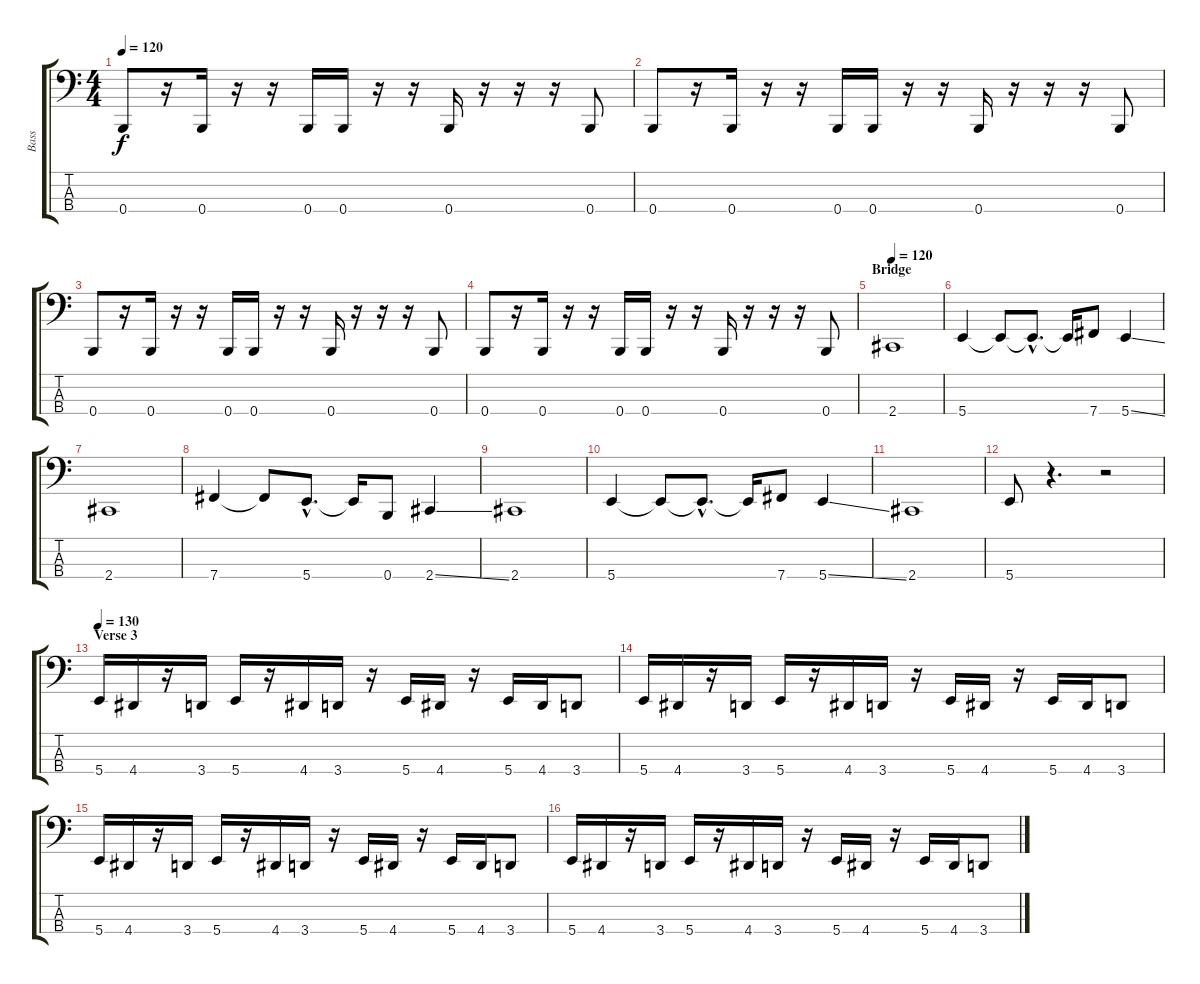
\track ("Bass" "Bass") {instrument slapbass1}
\staff {score tabs}
\tuning (D2 A1 E1 B0) {hide}
\ts (4 4)
\tempo 120
\clef f4
\ks c
0.4.8{dy f} r.16 0.4.16 r.16 r.16 0.4.16 0.4.16 r.16 r.16 0.4.16 r.16 r.16 r.16 0.4.8 |
0.4.8 r.16 0.4.16 r.16 r.16 0.4.16 0.4.16 r.16 r.16 0.4.16 r.16 r.16 r.16 0.4.8 |
0.4.8 r.16 0.4.16 r.16 r.16 0.4.16 0.4.16 r.16 r.16 0.4.16 r.16 r.16 r.16 0.4.8 |
0.4.8 r.16 0.4.16 r.16 r.16 0.4.16 0.4.16 r.16 r.16 0.4.16 r.16 r.16 r.16 0.4.8 |
\section ("" "Bridge ")
\tempo 120
2.4.1{instrument slapbass1} |
5.4.4 5.4{t}.8 5.4{hac t}.8{d} 5.4{t}.16 7.4.8 5.4{ss}.4 |
2.4.1 |
7.4.4 7.4{t}.8 5.4{hac}.8{d} 5.4{t}.16 0.4.8 2.4{ss}.4 |
2.4.1 |
5.4.4 5.4{t}.8 5.4{hac t}.8{d} 5.4{t}.16 7.4.8 5.4{ss}.4 |
2.4.1 |
5.4.8 r.4{d} r.2 |
\section ("" "Verse 3")
\tempo 130
5.4.16{instrument slapbass2} 4.4.16 r.16 3.4.16 5.4.16 r.16 4.4.16 3.4.16 r.16 5.4.16 4.4.16 r.16 5.4.16 4.4.16 3.4.8 |
5.4.16 4.4.16 r.16 3.4.16 5.4.16 r.16 4.4.16 3.4.16 r.16 5.4.16 4.4.16 r.16 5.4.16 4.4.16 3.4.8 |
5.4.16 4.4.16 r.16 3.4.16 5.4.16 r.16 4.4.16 3.4.16 r.16 5.4.16 4.4.16 r.16 5.4.16 4.4.16 3.4.8 |
5.4.16 4.4.16 r.16 3.4.16 5.4.16 r.16 4.4.16 3.4.16 r.16 5.4.16 4.4.16 r.16 5.4.16 4.4.16 3.4.8
